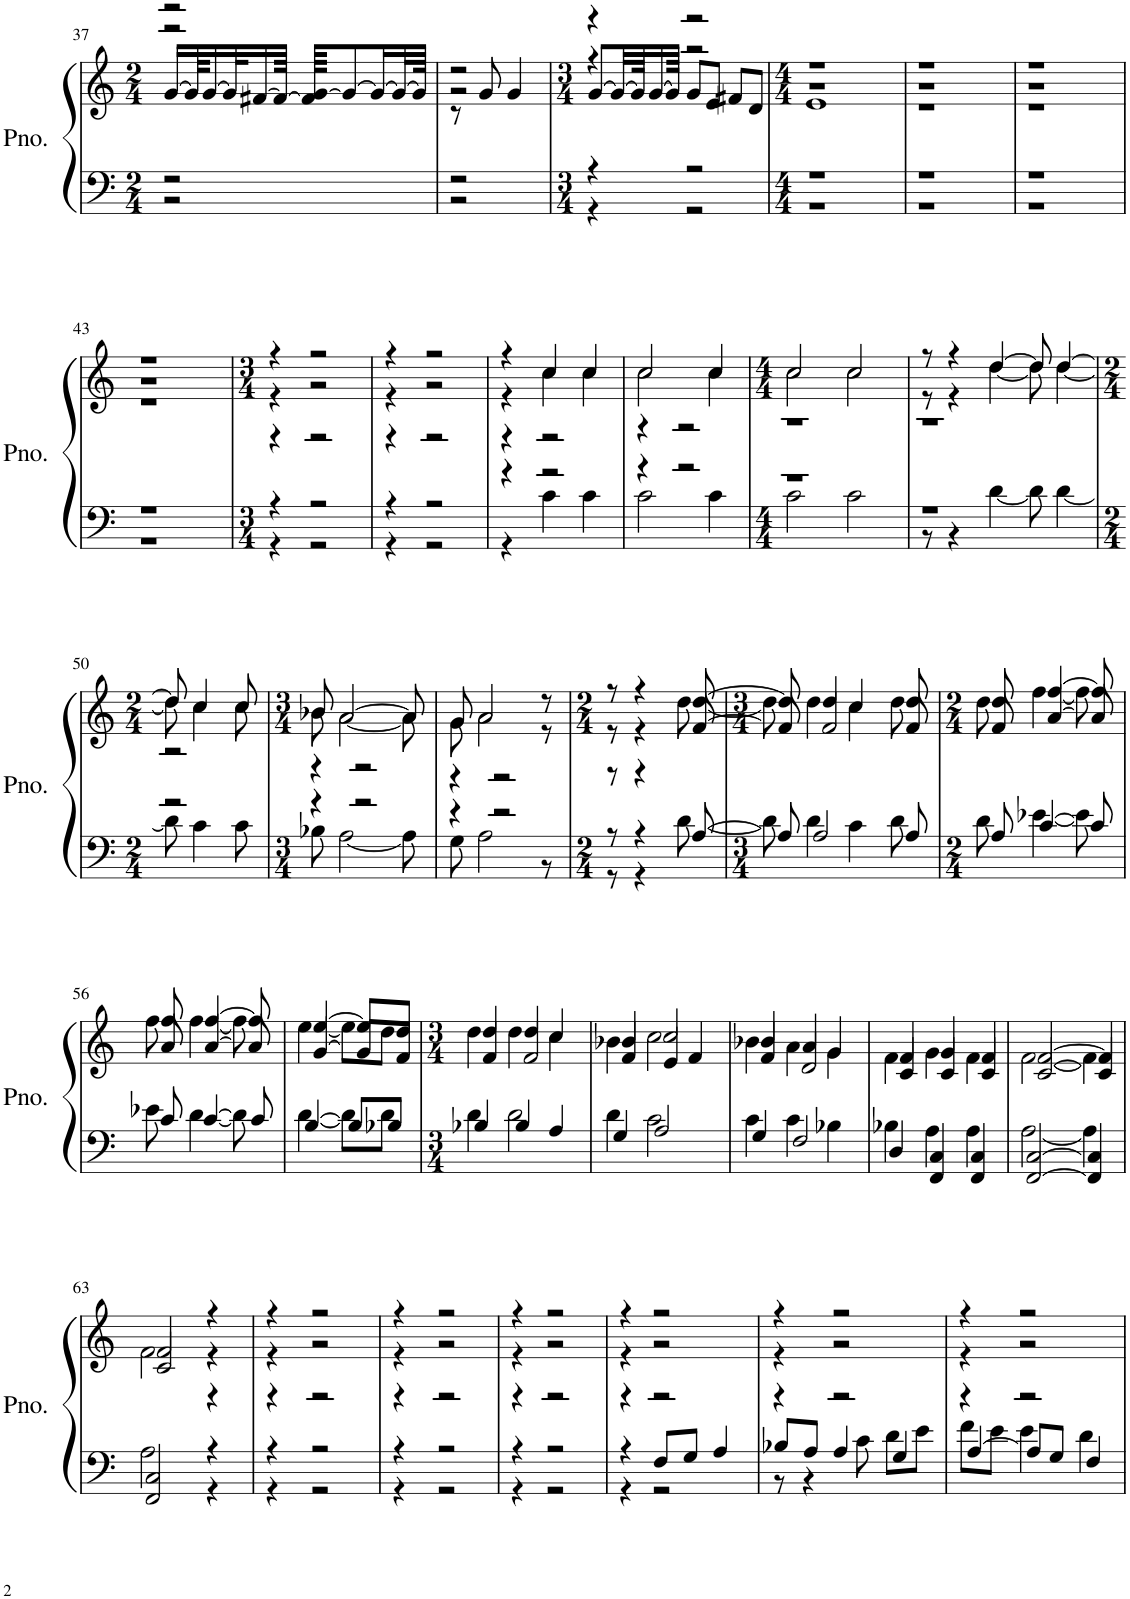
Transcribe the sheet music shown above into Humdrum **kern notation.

**kern	**kern
*part1	*part1
*staff2	*staff1
*I"Piano	*
*I'Pno.	*
!!LO:PB:g=z
*clefF4	*clefG2
*k[]	*k[]
*M2/4	*M2/4
=37	=37
*^	*^
*	*	*	*^
2r	2r	2r	2r	[16g/LL
.	.	.	.	64g/KK]
.	.	.	.	[16g/
.	.	.	.	32g/K]
.	.	.	.	[16f#X/
.	.	.	.	64f#/JJkk_
.	.	.	.	64f#/] [64g/KKKL
.	.	.	.	8g/_
.	.	.	.	16g/L_
.	.	.	.	32g/L_
.	.	.	.	64g/JJJk]
=38	=38	=38	=38	=38
2r	2r	2r	2r	8r
.	.	.	.	8g/
.	.	.	.	4g/
=39	=39	=39	=39	=39
*M3/4	*	*M3/4	*	*
4r	4r	4r	4r	[8g/L
.	.	.	.	32g/LL_
.	.	.	.	64g/JK]
.	.	.	.	[16g/
.	.	.	.	64g/JJkk]
2r	2r	2r	2r	8g/L
.	.	.	.	8e/J
.	.	.	.	8f#X/L
.	.	.	.	8d/J
=40	=40	=40	=40	=40
*M4/4	*	*M4/4	*	*
1r	1r	1r	1r	1e
=41	=41	=41	=41	=41
1r	1r	1r	1r	1r
=42	=42	=42	=42	=42
1r	1r	1r	1r	1r
!!LO:LB:g=z	!!	!!
=43	=43	=43	=43	=43
1r	1r	1r	1r	1r
=44	=44	=44	=44	=44
*M3/4	*	*M3/4	*	*
4r	4r	4r	4r	4r
2r	2r	2r	2r	2r
=45	=45	=45	=45	=45
4r	4r	4r	4r	4r
2r	2r	2r	2r	2r
=46	=46	=46	=46	=46
4r	4r	4r	4r	4r
2r	4c\	4cc/	4cc\	2r
.	4c\	4cc/	4cc\	.
=47	=47	=47	=47	=47
4r	2c\	2cc/	2cc\	4r
2r	.	.	.	2r
.	4c\	4cc/	4cc\	.
=48	=48	=48	=48	=48
*M4/4	*	*M4/4	*	*
1r	2c\	2cc/	2cc\	1r
.	2c\	2cc/	2cc\	.
=49	=49	=49	=49	=49
1r	8r	8r	8r	1r
.	4r	4r	4r	.
.	[4d\	[4dd/	[4dd\	.
.	8d\]	8dd/]	8dd\]	.
.	[4d\	[4dd/	[4dd\	.
!!LO:LB:g=z	!!	!!
=50	=50	=50	=50	=50
*M2/4	*	*M2/4	*	*
2r	8d\]	8dd/]	8dd\]	2r
.	4c\	4cc/	4cc\	.
.	8c\	8cc/	8cc\	.
=51	=51	=51	=51	=51
*M3/4	*	*M3/4	*	*
4r	8B-X\	8b-X/	8b-\	4r
.	[2A\	[2a/	[2a\	.
2r	.	.	.	2r
.	8A\]	8a/]	8a\]	.
=52	=52	=52	=52	=52
4r	8G\	8g/	8g\	4r
.	2A\	2a/	2a\	.
2r	.	.	.	2r
.	8r	8r	8r	.
=53	=53	=53	=53	=53
*M2/4	*	*M2/4	*	*
8r	8r	8r	8r	8r
4r	4r	4r	4r	4r
[8A/	[8d\	[8dd/	[8dd\	[8f/
=54	=54	=54	=54	=54
*M3/4	*	*M3/4	*	*
8A/]	8d\]	8dd/]	8dd\]	8f/]
2A/	4d\	4dd/	4dd\	2f/
.	4c\	4cc/	4cc\	.
8A/	8d\	8dd/	8dd\	8f/
=55	=55	=55	=55	=55
*M2/4	*	*M2/4	*	*
8A/	8d\	8dd/	8dd\	8f/
[4c/	[4e-X\	[4ff/	[4ff\	[4a/
8c/]	8e-\]	8ff/]	8ff\]	8a/]
!!LO:LB:g=z	!!	!!
=56	=56	=56	=56	=56
8c/	8e-X\	8ff/	8ff\	8a/
[4c/	[4d\	[4ff/	[4ff\	[4a/
8c/]	8d\]	8ff/]	8ff\]	8a/]
=57	=57	=57	=57	=57
[4B/	[4d\	[4ee/	[4ee\	[4g/
8B/L]	8d\L]	8ee/L]	8ee\L]	8g/L]
8B-X/J	8d\J	8dd/J	8dd\J	8f/J
=58	=58	=58	=58	=58
*M3/4	*	*M3/4	*	*
4B-X/	4d\	4dd/	4dd\	4f/
4B-/	2d\	4dd/	4dd\	2f/
4A/	.	4cc/	4cc\	.
=59	=59	=59	=59	=59
4G/	4d\	4b-X/	4b-\	4f/
2A/	2c\	2cc/	2cc\	4e/
.	.	.	.	4f/
=60	=60	=60	=60	=60
4G/	4c\	4b-X/	4b-\	4f/
2F/	4c\	4a/	4a\	2d/
.	4B-X\	4g/	4g\	.
=61	=61	=61	=61	=61
4D/	4B-X\	4f/	4f\	4c/
4FF/ 4C/	4A\	4g/	4g\	4c/
4FF/ 4C/	4A\	4f/	4f\	4c/
=62	=62	=62	=62	=62
[2FF/ [2C/	[2A\	[2f/	[2f\	[2c/
4FF/] 4C/]	4A\]	4f/]	4f\]	4c/]
!!LO:LB:g=z	!!	!!
=63	=63	=63	=63	=63
2FF/ 2C/	2A\	2f/	2f\	2c/
4r	4r	4r	4r	4r
=64	=64	=64	=64	=64
4r	4r	4r	4r	4r
2r	2r	2r	2r	2r
=65	=65	=65	=65	=65
4r	4r	4r	4r	4r
2r	2r	2r	2r	2r
=66	=66	=66	=66	=66
4r	4r	4r	4r	4r
2r	2r	2r	2r	2r
=67	=67	=67	=67	=67
4r	4r	4r	4r	4r
8F/L	2r	2r	2r	2r
8G/J	.	.	.	.
4A/	.	.	.	.
=68	=68	=68	=68	=68
8B-X/L	8r	4r	4r	4r
8A/J	4r	.	.	.
4A/	.	2r	2r	2r
.	8c\	.	.	.
4G/	8d\L	.	.	.
.	8e\J	.	.	.
=69	=69	=69	=69	=69
[4A/	8f\L	4r	4r	4r
.	8e\J	.	.	.
8A/L]	4e\	2r	2r	2r
8G/J	.	.	.	.
4F/	4d\	.	.	.
*v	*v	*	*	*
*	*v	*v	*v
=	=
*-	*-
